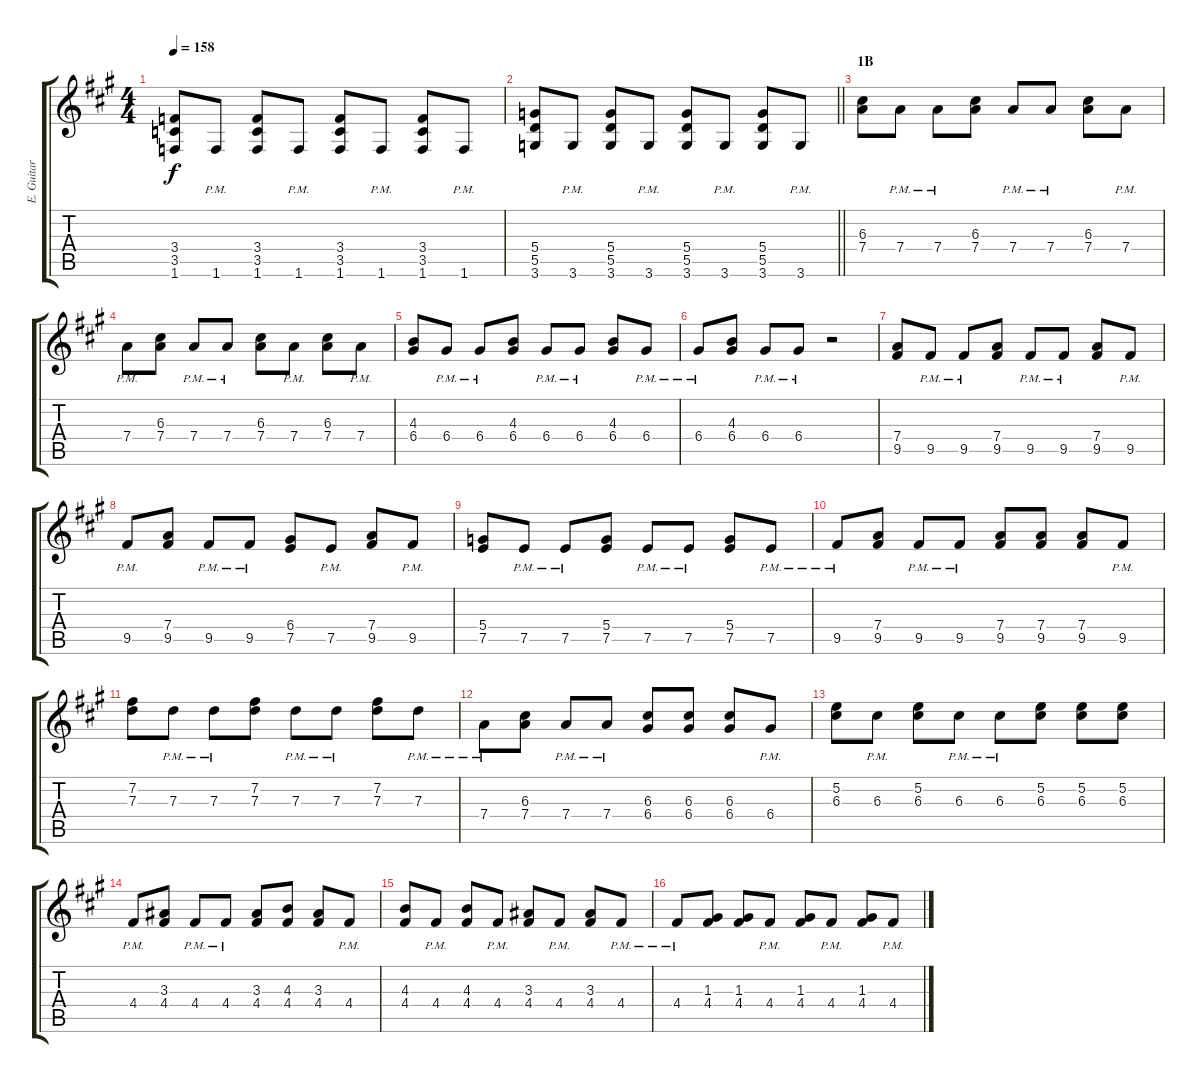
\track ("E. Guitar I" "E. Guitar ") {instrument overdrivenguitar}
\staff {score tabs}
\tuning (E4 B3 G3 D3 A2 E2) {hide}
\ts (4 4)
\tempo 158
\clef g2
\ks a
(3.4 3.5 1.6).8{dy f} 1.6{pm}.8 (3.4 3.5 1.6).8 1.6{pm}.8 (3.4 3.5 1.6).8 1.6{pm}.8 (3.4 3.5 1.6).8 1.6{pm}.8 |
\barLineRight lightlight
(5.4 5.5 3.6).8 3.6{pm}.8 (5.4 5.5 3.6).8 3.6{pm}.8 (5.4 5.5 3.6).8 3.6{pm}.8 (5.4 5.5 3.6).8 3.6{pm}.8 |
\section ("" "1B")
(6.3 7.4).8 7.4{pm}.8 7.4{pm}.8 (6.3 7.4).8 7.4{pm}.8 7.4{pm}.8 (6.3 7.4).8 7.4{pm}.8 |
7.4{pm}.8 (6.3 7.4).8 7.4{pm}.8 7.4{pm}.8 (6.3 7.4).8 7.4{pm}.8 (6.3 7.4).8 7.4{pm}.8 |
(4.3 6.4).8 6.4{pm}.8 6.4{pm}.8 (4.3 6.4).8 6.4{pm}.8 6.4{pm}.8 (4.3 6.4).8 6.4{pm}.8 |
6.4{pm}.8 (4.3 6.4).8 6.4{pm}.8 6.4{pm}.8 r.2 |
(7.4 9.5).8 9.5{pm}.8 9.5{pm}.8 (7.4 9.5).8 9.5{pm}.8 9.5{pm}.8 (7.4 9.5).8 9.5{pm}.8 |
9.5{pm}.8 (7.4 9.5).8 9.5{pm}.8 9.5{pm}.8 (6.4 7.5).8 7.5{pm}.8 (7.4 9.5).8 9.5{pm}.8 |
(5.4 7.5).8 7.5{pm}.8 7.5{pm}.8 (5.4 7.5).8 7.5{pm}.8 7.5{pm}.8 (5.4 7.5).8 7.5{pm}.8 |
9.5{pm}.8 (7.4 9.5).8 9.5{pm}.8 9.5{pm}.8 (7.4 9.5).8 (7.4 9.5).8 (7.4 9.5).8 9.5{pm}.8 |
(7.2 7.3).8 7.3{pm}.8 7.3{pm}.8 (7.2 7.3).8 7.3{pm}.8 7.3{pm}.8 (7.2 7.3).8 7.3{pm}.8 |
7.4{pm}.8 (6.3 7.4).8 7.4{pm}.8 7.4{pm}.8 (6.3 6.4).8 (6.3 6.4).8 (6.3 6.4).8 6.4{pm}.8 |
(5.2 6.3).8 6.3{pm}.8 (5.2 6.3).8 6.3{pm}.8 6.3{pm}.8 (5.2 6.3).8 (5.2 6.3).8 (5.2 6.3).8 |
4.4{pm}.8 (3.3 4.4).8 4.4{pm}.8 4.4{pm}.8 (3.3 4.4).8 (4.3 4.4).8 (3.3 4.4).8 4.4{pm}.8 |
(4.3 4.4).8 4.4{pm}.8 (4.3 4.4).8 4.4{pm}.8 (3.3 4.4).8 4.4{pm}.8 (3.3 4.4).8 4.4{pm}.8 |
4.4{pm}.8 (1.3 4.4).8 (1.3 4.4).8 4.4{pm}.8 (1.3 4.4).8 4.4{pm}.8 (1.3 4.4).8 4.4{pm}.8
